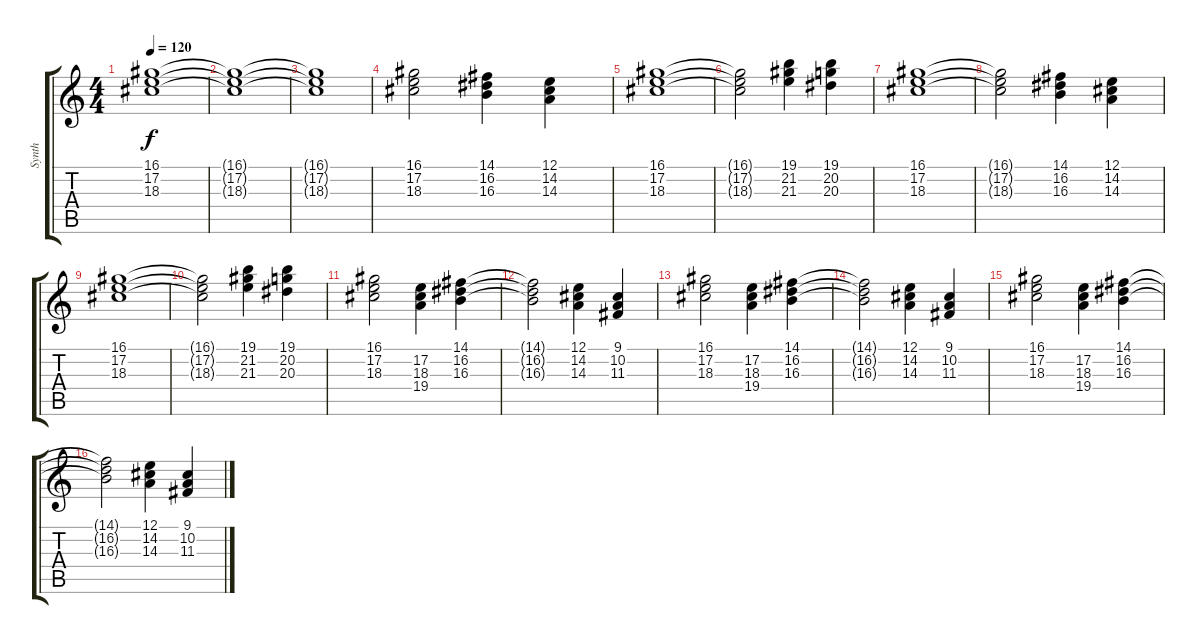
\track ("Synth" "Synth") {instrument stringensemble1}
\staff {score tabs}
\tuning (E4 B3 G3 D3 A2 E2) {hide}
\ts (4 4)
\tempo 120
\clef g2
\ks c
(16.1{t} 17.2{t} 18.3{t}).1{dy f} |
(16.1{t} 17.2{t} 18.3{t}).1 |
(16.1{t} 17.2{t} 18.3{t}).1 |
(16.1 17.2 18.3).2 (14.1 16.2 16.3).4 (12.1 14.2 14.3).4 |
(16.1 17.2 18.3).1 |
(16.1{t} 17.2{t} 18.3{t}).2 (19.1 21.2 21.3).4 (19.1 20.2 20.3).4 |
(16.1 17.2 18.3).1 |
(16.1{t} 17.2{t} 18.3{t}).2 (14.1 16.2 16.3).4 (12.1 14.2 14.3).4 |
(16.1 17.2 18.3).1 |
(16.1{t} 17.2{t} 18.3{t}).2 (19.1 21.2 21.3).4 (19.1 20.2 20.3).4 |
(16.1 17.2 18.3).2 (17.2 18.3 19.4).4 (14.1 16.2 16.3).4 |
(14.1{t} 16.2{t} 16.3{t}).2 (12.1 14.2 14.3).4 (9.1 10.2 11.3).4 |
(16.1 17.2 18.3).2 (17.2 18.3 19.4).4 (14.1 16.2 16.3).4 |
(14.1{t} 16.2{t} 16.3{t}).2 (12.1 14.2 14.3).4 (9.1 10.2 11.3).4 |
(16.1 17.2 18.3).2 (17.2 18.3 19.4).4 (14.1 16.2 16.3).4 |
(14.1{t} 16.2{t} 16.3{t}).2 (12.1 14.2 14.3).4 (9.1 10.2 11.3).4
